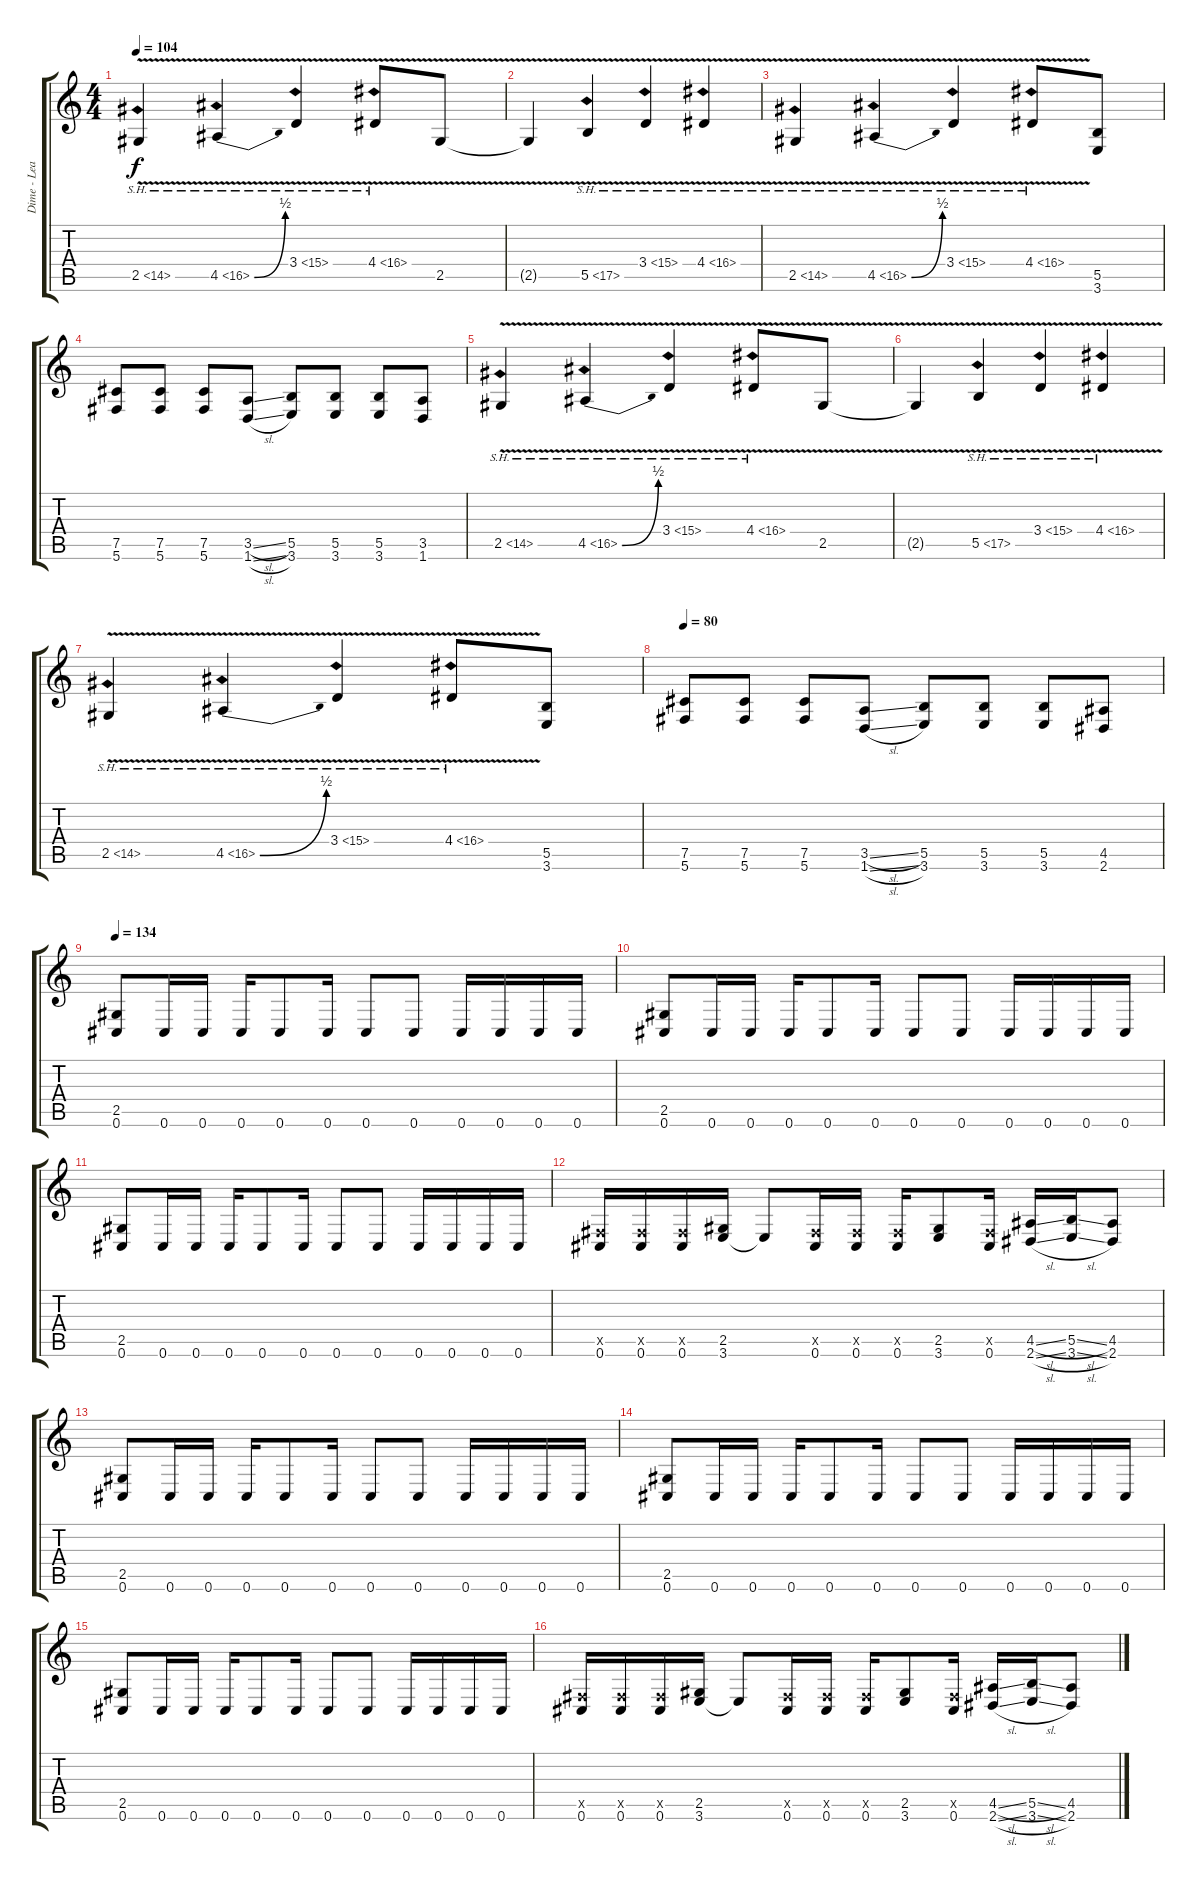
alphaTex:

\track ("Dime - Lead Guitar" "Dime - Lea") {instrument overdrivenguitar}
\staff {score tabs}
\tuning (Db4 Ab3 E3 B2 Gb2 Db2) {hide}
\ts (4 4)
\tempo 104
\clef g2
\ks c
2.5{sh 12 v}.4{dy f} 4.5{be (bend 0 0 60 2) sh 12 v}.4 3.4{sh 12 v}.4 4.4{sh 12 v}.8 2.5{v}.8 |
2.5{v t}.4 5.5{sh 12 v}.4 3.4{sh 12 v}.4 4.4{sh 12 v}.4 |
2.5{sh 12 v}.4 4.5{be (bend 0 0 60 2) sh 12 v}.4 3.4{sh 12 v}.4 4.4{sh 12 v}.8 (5.5 3.6).8 |
(7.5 5.6).8 (7.5 5.6).8 (7.5 5.6).8 (3.5{sl} 1.6{sl}).8 (5.5 3.6).8 (5.5 3.6).8 (5.5 3.6).8 (3.5 1.6).8 |
2.5{sh 12 v}.4 4.5{be (bend 0 0 60 2) sh 12 v}.4 3.4{sh 12 v}.4 4.4{sh 12 v}.8 2.5{v}.8 |
2.5{v t}.4 5.5{sh 12 v}.4 3.4{sh 12 v}.4 4.4{sh 12 v}.4 |
2.5{sh 12 v}.4 4.5{be (bend 0 0 60 2) sh 12 v}.4 3.4{sh 12 v}.4 4.4{sh 12 v}.8 (5.5 3.6).8 |
\tempo 80
(7.5 5.6).8 (7.5 5.6).8 (7.5 5.6).8 (3.5{sl} 1.6{sl}).8 (5.5 3.6).8 (5.5 3.6).8 (5.5 3.6).8 (4.5 2.6).8 |
\tempo 134
(2.5 0.6).8 0.6.16 0.6.16 0.6.16 0.6.8 0.6.16 0.6.8 0.6.8 0.6.16 0.6.16 0.6.16 0.6.16 |
(2.5 0.6).8 0.6.16 0.6.16 0.6.16 0.6.8 0.6.16 0.6.8 0.6.8 0.6.16 0.6.16 0.6.16 0.6.16 |
(2.5 0.6).8 0.6.16 0.6.16 0.6.16 0.6.8 0.6.16 0.6.8 0.6.8 0.6.16 0.6.16 0.6.16 0.6.16 |
(0.5{x} 0.6).16 (0.5{x} 0.6).16 (0.5{x} 0.6).16 (2.5 3.6).16 3.6{t}.8 (0.5{x} 0.6).16 (0.5{x} 0.6).16 (0.5{x} 0.6).16 (2.5 3.6).8 (0.5{x} 0.6).16 (4.5{sl} 2.6{sl}).16 (5.5{sl} 3.6{sl}).16 (4.5 2.6).8 |
(2.5 0.6).8 0.6.16 0.6.16 0.6.16 0.6.8 0.6.16 0.6.8 0.6.8 0.6.16 0.6.16 0.6.16 0.6.16 |
(2.5 0.6).8 0.6.16 0.6.16 0.6.16 0.6.8 0.6.16 0.6.8 0.6.8 0.6.16 0.6.16 0.6.16 0.6.16 |
(2.5 0.6).8 0.6.16 0.6.16 0.6.16 0.6.8 0.6.16 0.6.8 0.6.8 0.6.16 0.6.16 0.6.16 0.6.16 |
(0.5{x} 0.6).16 (0.5{x} 0.6).16 (0.5{x} 0.6).16 (2.5 3.6).16 3.6{t}.8 (0.5{x} 0.6).16 (0.5{x} 0.6).16 (0.5{x} 0.6).16 (2.5 3.6).8 (0.5{x} 0.6).16 (4.5{sl} 2.6{sl}).16 (5.5{sl} 3.6{sl}).16 (4.5 2.6).8
